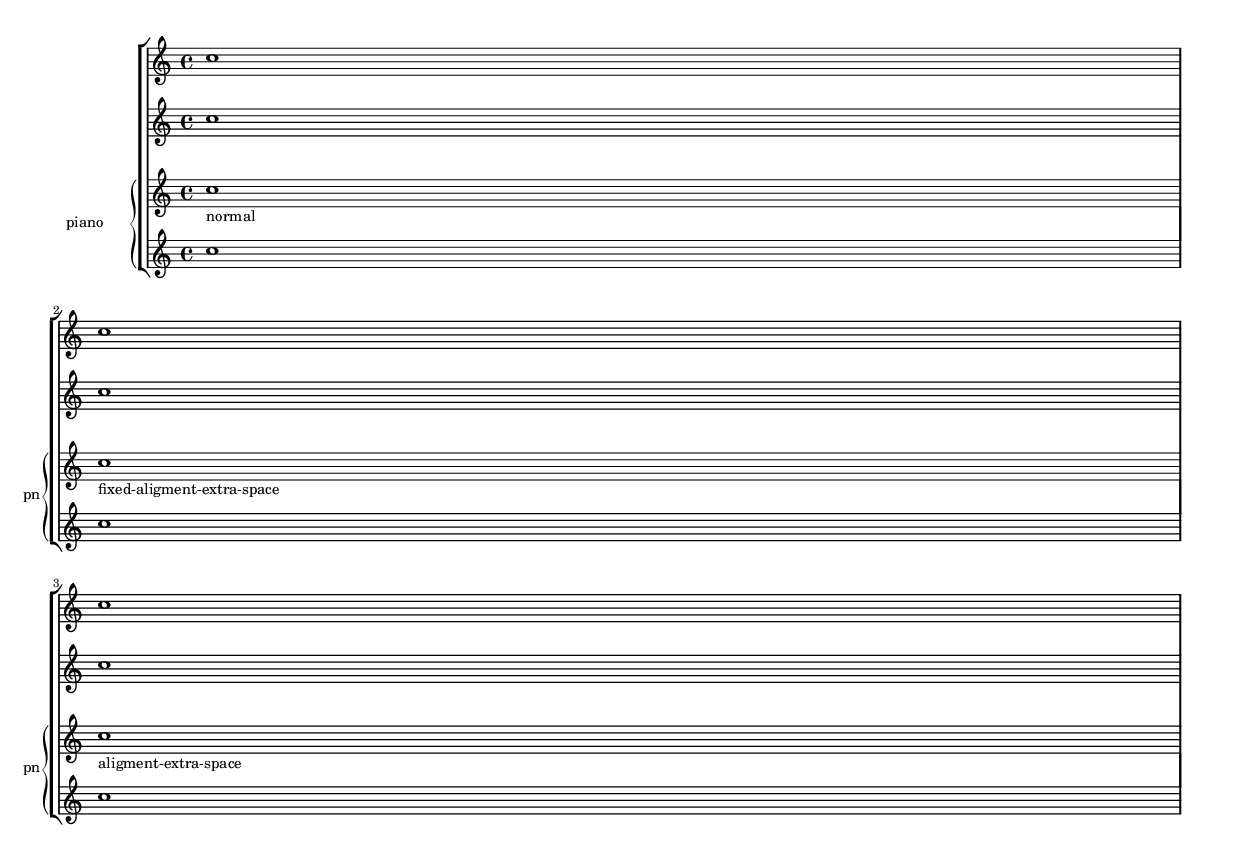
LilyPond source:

%% Do not edit this file; it is auto-generated from LSR http://lsr.dsi.unimi.it
%% This file is in the public domain.
\version "2.11.46"

\header {
  lsrtags = "tweaks-and-overrides, paper-and-layout, spacing"

  texidoc = "
By setting properties in @code{NonMusicalPaperColumn}, vertical spacing
of alignments can be adjusted per system.


By setting @code{alignment-extra-space} or
@code{fixed-alignment-extra-space} an individual system may be
stretched vertically.


For technical reasons, @code{\\overrideProperty} has to be used for
setting properties on individual objects. @code{\\override} in a
@code{\\context} block may still be used for global overrides. 

"
  doctitle = "Alignment vertical spacing"
} % begin verbatim
#(set-global-staff-size 13)

\relative c''
\new StaffGroup <<
  \new Staff {
    c1\break 
    c\break 
    c\break
  }
  \new Staff { 
    c1 c c 
  }
  \new PianoStaff <<
    \new Voice  {
      \set PianoStaff.instrumentName = #"piano"
      \set PianoStaff.shortInstrumentName = #"pn"
      c1_"normal"
      
      \overrideProperty
        #"Score.NonMusicalPaperColumn"
        #'line-break-system-details
        #'((fixed-alignment-extra-space . 15))
      c_"fixed-aligment-extra-space"

      \overrideProperty
        #"Score.NonMusicalPaperColumn"
        #'line-break-system-details
        #'((alignment-extra-space . 15))
      c_"aligment-extra-space"
    }
    { c1 c c }
  >>
>>


